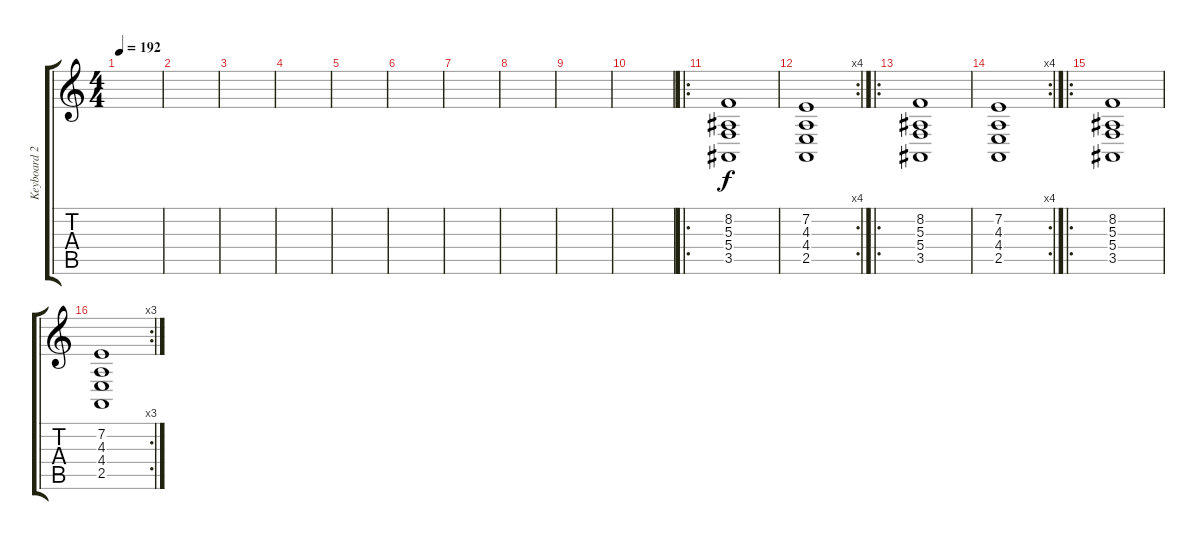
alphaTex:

\track ("Keyboard 2" "Keyboard 2") {instrument lead4chiff}
\staff {score tabs}
\tuning (D4 A3 F3 C3 G2 D2) {hide}
\ts (4 4)
\tempo 192
\clef g2
\ks c
|
|
|
|
|
|
|
|
|
|
\ro
(8.2 5.3 5.4 3.5).1{instrument acousticgrandpiano} |
\rc 4
(7.2 4.3 4.4 2.5).1 |
\ro
(8.2 5.3 5.4 3.5).1{instrument acousticgrandpiano} |
\rc 4
(7.2 4.3 4.4 2.5).1 |
\ro
(8.2 5.3 5.4 3.5).1{instrument acousticgrandpiano} |
\rc 3
(7.2 4.3 4.4 2.5).1
